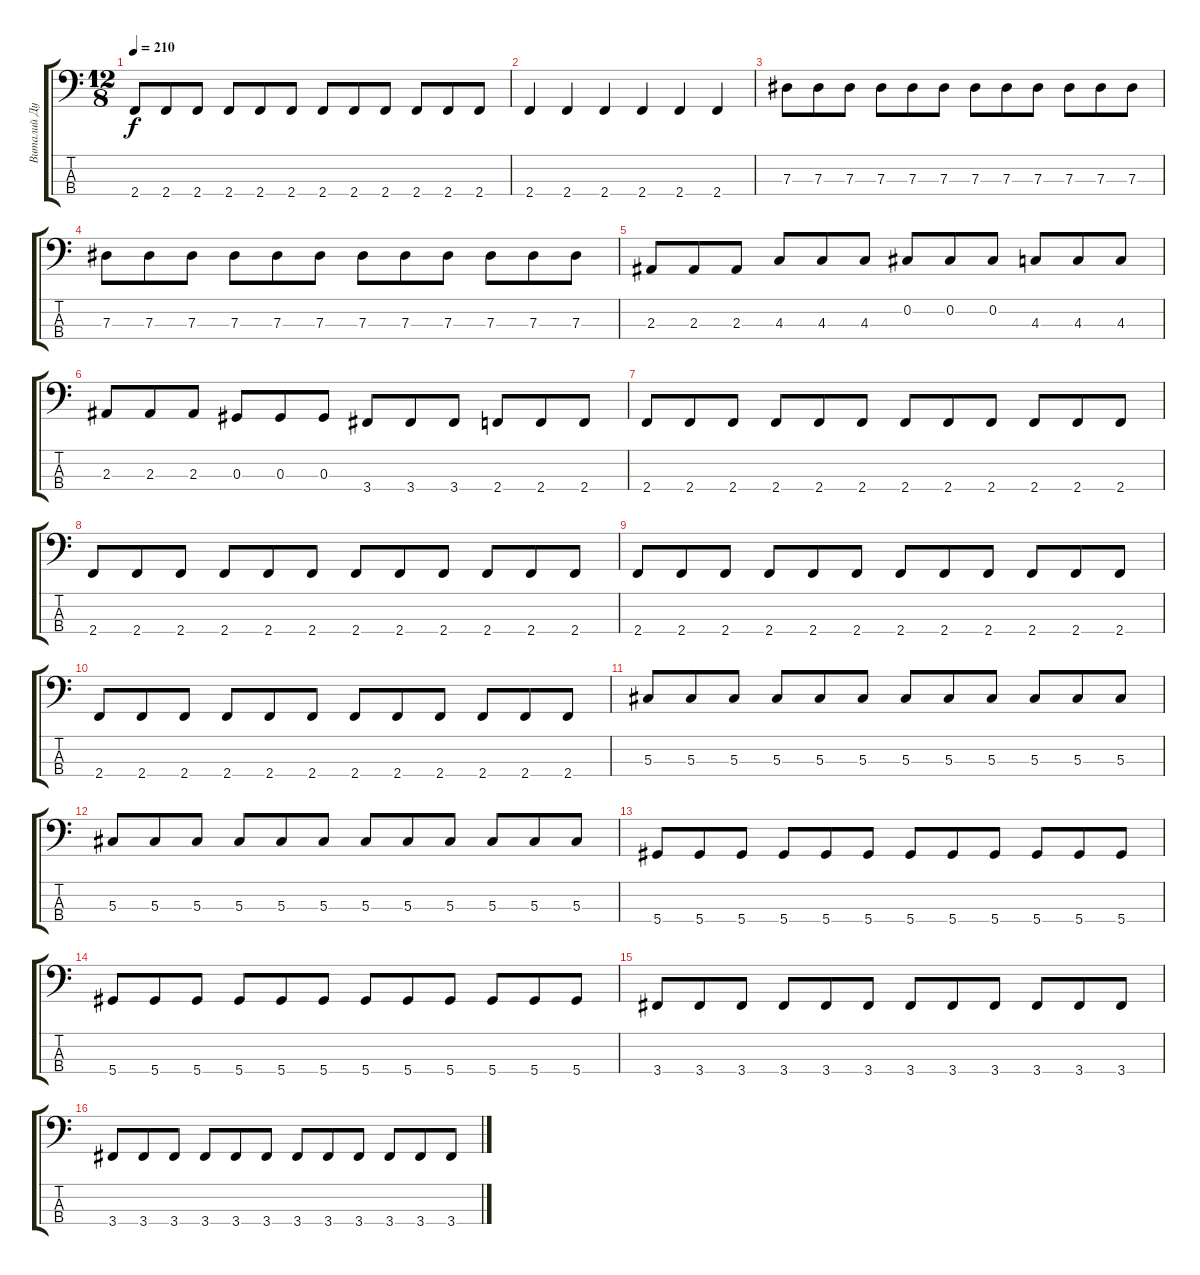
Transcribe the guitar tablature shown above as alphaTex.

\track ("Виталий Дубинин" "Виталий Ду") {instrument electricbassfinger}
\staff {score tabs}
\tuning (Gb2 Db2 Ab1 Eb1) {hide}
\ts (12 8)
\tempo 210
\clef f4
\ks c
2.4.8{dy f} 2.4.8 2.4.8 2.4.8 2.4.8 2.4.8 2.4.8 2.4.8 2.4.8 2.4.8 2.4.8 2.4.8 |
2.4.4 2.4.4 2.4.4 2.4.4 2.4.4 2.4.4 |
7.3.8 7.3.8 7.3.8 7.3.8 7.3.8 7.3.8 7.3.8 7.3.8 7.3.8 7.3.8 7.3.8 7.3.8 |
7.3.8 7.3.8 7.3.8 7.3.8 7.3.8 7.3.8 7.3.8 7.3.8 7.3.8 7.3.8 7.3.8 7.3.8 |
2.3.8 2.3.8 2.3.8 4.3.8 4.3.8 4.3.8 0.2.8 0.2.8 0.2.8 4.3.8 4.3.8 4.3.8 |
2.3.8 2.3.8 2.3.8 0.3.8 0.3.8 0.3.8 3.4.8 3.4.8 3.4.8 2.4.8 2.4.8 2.4.8 |
2.4.8 2.4.8 2.4.8 2.4.8 2.4.8 2.4.8 2.4.8 2.4.8 2.4.8 2.4.8 2.4.8 2.4.8 |
2.4.8 2.4.8 2.4.8 2.4.8 2.4.8 2.4.8 2.4.8 2.4.8 2.4.8 2.4.8 2.4.8 2.4.8 |
2.4.8 2.4.8 2.4.8 2.4.8 2.4.8 2.4.8 2.4.8 2.4.8 2.4.8 2.4.8 2.4.8 2.4.8 |
2.4.8 2.4.8 2.4.8 2.4.8 2.4.8 2.4.8 2.4.8 2.4.8 2.4.8 2.4.8 2.4.8 2.4.8 |
5.3.8 5.3.8 5.3.8 5.3.8 5.3.8 5.3.8 5.3.8 5.3.8 5.3.8 5.3.8 5.3.8 5.3.8 |
5.3.8 5.3.8 5.3.8 5.3.8 5.3.8 5.3.8 5.3.8 5.3.8 5.3.8 5.3.8 5.3.8 5.3.8 |
5.4.8 5.4.8 5.4.8 5.4.8 5.4.8 5.4.8 5.4.8 5.4.8 5.4.8 5.4.8 5.4.8 5.4.8 |
5.4.8 5.4.8 5.4.8 5.4.8 5.4.8 5.4.8 5.4.8 5.4.8 5.4.8 5.4.8 5.4.8 5.4.8 |
3.4.8 3.4.8 3.4.8 3.4.8 3.4.8 3.4.8 3.4.8 3.4.8 3.4.8 3.4.8 3.4.8 3.4.8 |
3.4.8 3.4.8 3.4.8 3.4.8 3.4.8 3.4.8 3.4.8 3.4.8 3.4.8 3.4.8 3.4.8 3.4.8
